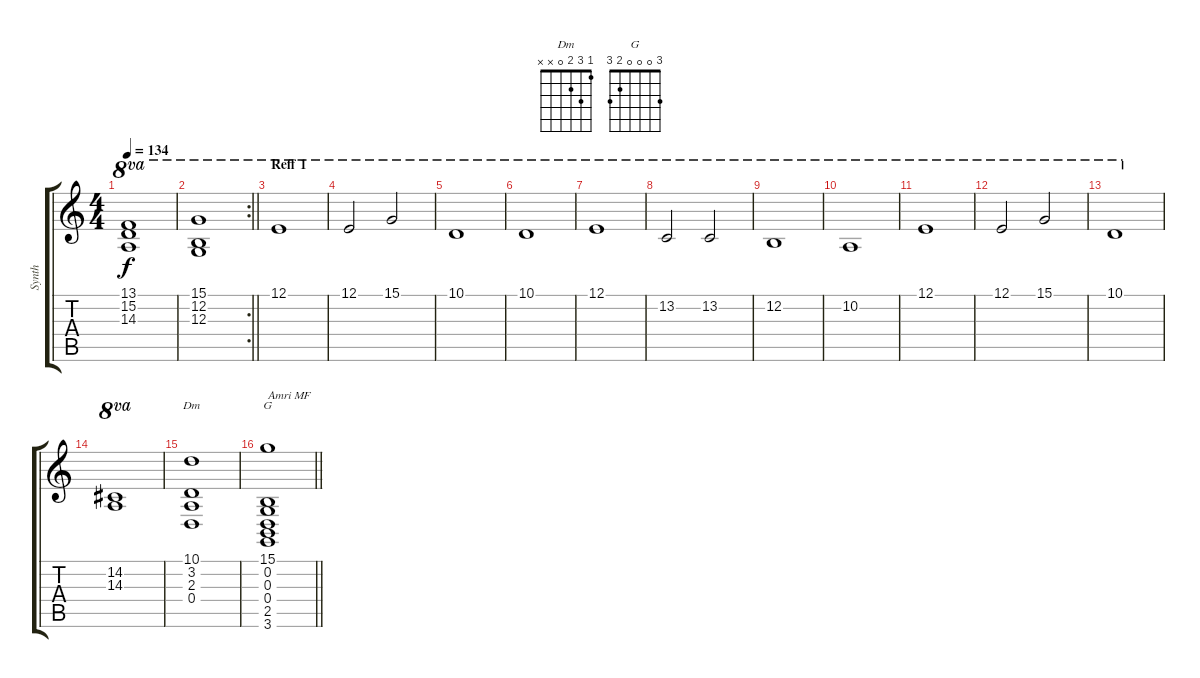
\track ("Synth" "Synth") {instrument stringensemble2}
\staff {score tabs}
\tuning (E4 B3 G3 D3 A2 E2) {hide}
\chord ("Dm" 1 3 2 0 x x)
\chord ("G" 3 0 0 0 2 3)
\ts (4 4)
\tempo 134
\clef g2
\ks c
(13.1 15.2 14.3).1{ot 8va dy f} |
\rc 2
\barLineRight lightlight
(15.1 12.2 12.3).1{ot 8va} |
\section ("" "Reff 1")
12.1.1{ot 8va instrument stringensemble1} |
12.1.2{ot 8va} 15.1.2{ot 8va} |
10.1.1{ot 8va} |
10.1.1{ot 8va} |
12.1.1{ot 8va} |
13.2.2{ot 8va} 13.2.2{ot 8va} |
12.2.1{ot 8va} |
10.2.1{ot 8va} |
12.1.1{ot 8va instrument stringensemble1} |
12.1.2{ot 8va} 15.1.2{ot 8va} |
10.1.1{ot 8va} |
(14.2 14.3).1{ot 8va} |
(10.1 3.2 2.3 0.4).1{ch "Dm"} |
\barLineRight lightlight
(15.1 0.2 0.3 0.4 2.5 3.6).1{ch "G" txt "Amri MF"}
